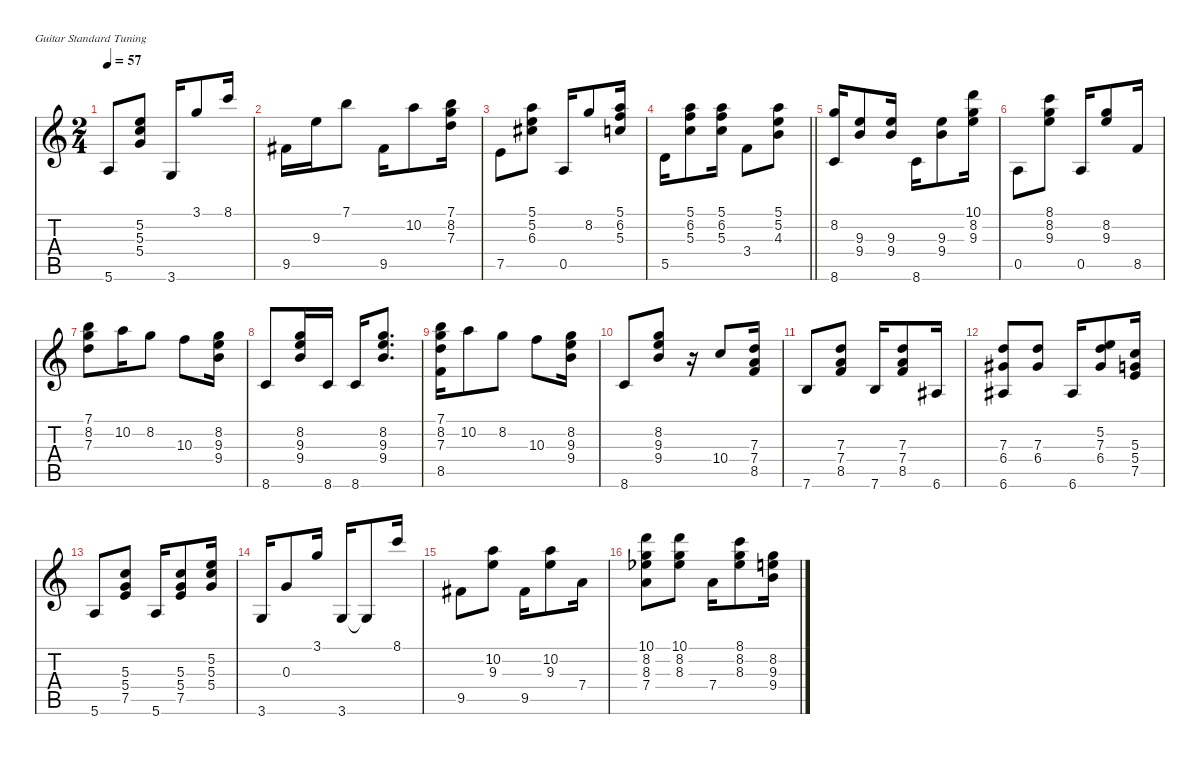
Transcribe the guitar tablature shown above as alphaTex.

\defaultSystemsLayout 4
\hideDynamics
\bracketExtendMode nobrackets
\singleTrackTrackNamePolicy hidden
\multiTrackTrackNamePolicy hidden
\firstSystemTrackNameOrientation horizontal
\otherSystemsTrackNameOrientation horizontal
\extendBarLines
\chordDiagramsInScore
\track ("Classical Guitar" "Classical Guitar") {instrument brightacousticpiano}
\staff {score tabs}
\tuning (E4 B3 G3 D3 A2 E2)
\displaytranspose 12
\ts (2 4)
\tempo 57
\clef g2
\ks c
5.6.8{dy mf beam Up} (5.2 5.3 5.4).8{beam Up} 3.6.16{beam Up} 3.1.8{beam Up} 8.1.16{beam Up} |
9.5{acc #}.16{beam Down} 9.3.16{beam Down} 7.1.8{beam Down} 9.5{acc #}.16{beam Down} 10.2.8{beam Down} (7.1 8.2 7.3).16{beam Down} |
7.5.8{beam Down} (5.1 5.2 6.3{acc #}).8{beam Down} 0.5.16{beam Up} 8.2.8{beam Up} (5.1 6.2 5.3).16{beam Up} |
\barLineRight lightlight
5.5.16{beam Down} (5.1 6.2 5.3).8{beam Down} (5.1 6.2 5.3).16{beam Down} 3.4.8{beam Down} (5.1 5.2 4.3).8{beam Down} |
(8.2 8.6).16{beam Up} (9.3 9.4).8{beam Up} (9.3 9.4).16{beam Up} 8.6.16{beam Down} (9.3 9.4).8{beam Down} (10.1 8.2 9.3).16{beam Down} |
0.5.8{beam Down} (8.1 8.2 9.3).8{beam Down} 0.5.16{beam Up} (8.2 9.3).8{beam Up} 8.5.16{beam Up} |
(7.1 8.2 7.3).8{beam Down} 10.2.16{beam Down} 8.2.8{beam Down} 10.3.8{beam Down} (8.2 9.3 9.4).16{beam Down} |
8.6.8{beam Up} (8.2 9.3 9.4).16{beam Up} 8.6.16{beam Up} 8.6.16{beam Up} (8.2 9.3 9.4).8{d beam Up} |
(8.5 7.1 8.2 7.3).16{beam Down} 10.2.8{beam Down} 8.2.8{beam Down} 10.3.8{beam Down} (8.2 9.3 9.4).16{beam Down} |
8.6.8{beam Up} (8.2 9.3 9.4).8{beam Up} r.16{beam Up} 10.4.8{beam Up} (7.3 7.4 8.5).16{beam Up} |
7.6.8{beam Up} (7.3 7.4 8.5).8{beam Up} 7.6.16{beam Up} (7.3 7.4 8.5).8{beam Up} 6.6{acc #}.16{beam Up} |
(7.3 6.4{acc #} 6.6{acc #}).8{beam Up} (7.3 6.4{acc #}).8{beam Up} 6.6{acc #}.16{beam Up} (5.2 7.3 6.4{acc #}).8{beam Up} (5.3 5.4 7.5).16{beam Up} |
5.6.8{beam Up} (5.3 5.4 7.5).8{beam Up} 5.6.16{beam Up} (5.3 5.4 7.5).8{beam Up} (5.2 5.3 5.4).16{beam Up} |
3.6.16{beam Up} 0.3.8{beam Up} 3.1.16{beam Up} 3.6.16{beam Up} 3.6{t}.8{beam Up} 8.1.16{beam Up} |
9.5{acc #}.8{beam Down} (10.2 9.3).8{beam Down} 9.5{acc #}.16{beam Down} (10.2 9.3).8{beam Down} 7.4.16{beam Down} |
(10.1 8.2 8.3{acc b} 7.4).8{beam Down} (8.3{acc b} 10.1 8.2).8{beam Down} 7.4.16{beam Down} (8.1 8.2 8.3{acc b}).8{beam Down} (8.2 9.3 9.4).16{beam Down}
